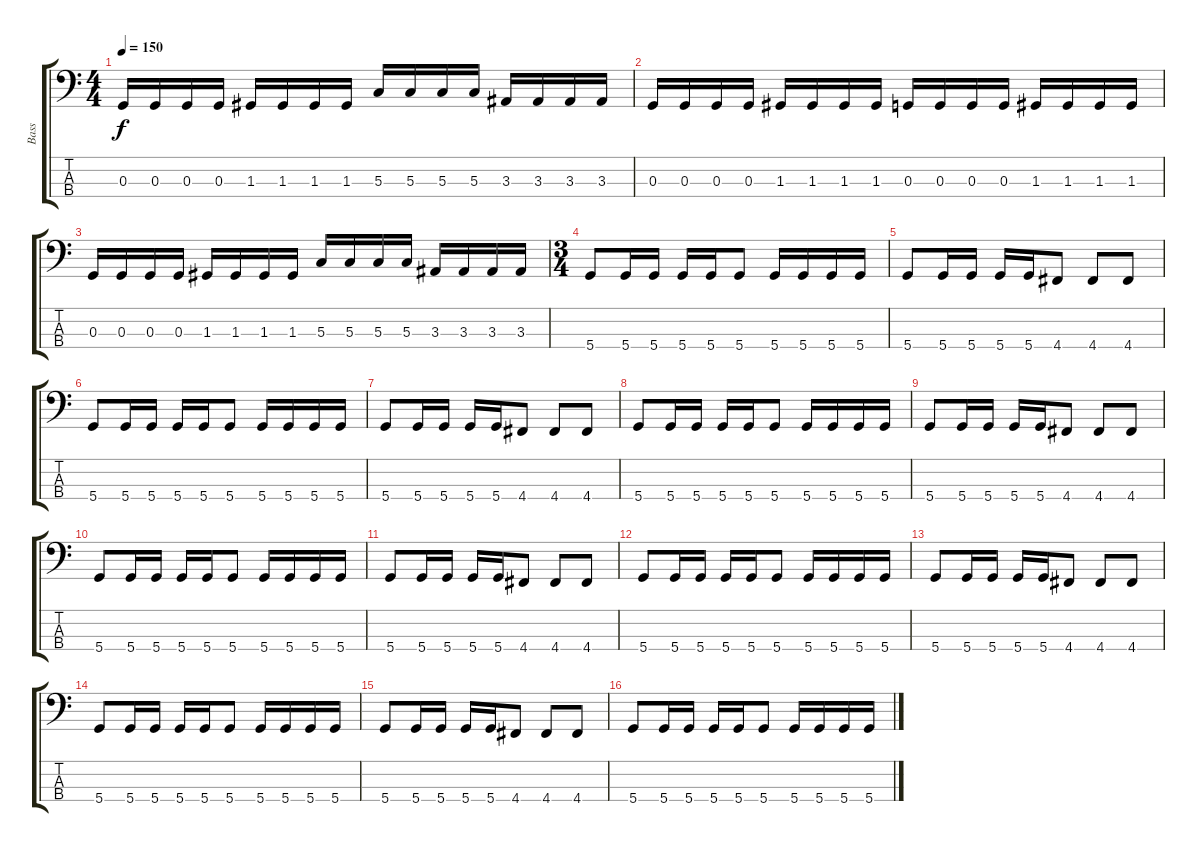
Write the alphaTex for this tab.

\track ("Bass" "Bass") {instrument electricbasspick}
\staff {score tabs}
\tuning (F2 C2 G1 D1) {hide}
\ts (4 4)
\tempo 150
\clef f4
\ks c
0.3.16{dy f} 0.3.16 0.3.16 0.3.16 1.3.16 1.3.16 1.3.16 1.3.16 5.3.16 5.3.16 5.3.16 5.3.16 3.3.16 3.3.16 3.3.16 3.3.16 |
0.3.16 0.3.16 0.3.16 0.3.16 1.3.16 1.3.16 1.3.16 1.3.16 0.3.16 0.3.16 0.3.16 0.3.16 1.3.16 1.3.16 1.3.16 1.3.16 |
0.3.16 0.3.16 0.3.16 0.3.16 1.3.16 1.3.16 1.3.16 1.3.16 5.3.16 5.3.16 5.3.16 5.3.16 3.3.16 3.3.16 3.3.16 3.3.16 |
\ts (3 4)
5.4.8 5.4.16 5.4.16 5.4.16 5.4.16 5.4.8 5.4.16 5.4.16 5.4.16 5.4.16 |
5.4.8 5.4.16 5.4.16 5.4.16 5.4.16 4.4.8 4.4.8 4.4.8 |
5.4.8 5.4.16 5.4.16 5.4.16 5.4.16 5.4.8 5.4.16 5.4.16 5.4.16 5.4.16 |
5.4.8 5.4.16 5.4.16 5.4.16 5.4.16 4.4.8 4.4.8 4.4.8 |
5.4.8 5.4.16 5.4.16 5.4.16 5.4.16 5.4.8 5.4.16 5.4.16 5.4.16 5.4.16 |
5.4.8 5.4.16 5.4.16 5.4.16 5.4.16 4.4.8 4.4.8 4.4.8 |
5.4.8 5.4.16 5.4.16 5.4.16 5.4.16 5.4.8 5.4.16 5.4.16 5.4.16 5.4.16 |
5.4.8 5.4.16 5.4.16 5.4.16 5.4.16 4.4.8 4.4.8 4.4.8 |
5.4.8 5.4.16 5.4.16 5.4.16 5.4.16 5.4.8 5.4.16 5.4.16 5.4.16 5.4.16 |
5.4.8 5.4.16 5.4.16 5.4.16 5.4.16 4.4.8 4.4.8 4.4.8 |
5.4.8 5.4.16 5.4.16 5.4.16 5.4.16 5.4.8 5.4.16 5.4.16 5.4.16 5.4.16 |
5.4.8 5.4.16 5.4.16 5.4.16 5.4.16 4.4.8 4.4.8 4.4.8 |
5.4.8 5.4.16 5.4.16 5.4.16 5.4.16 5.4.8 5.4.16 5.4.16 5.4.16 5.4.16
